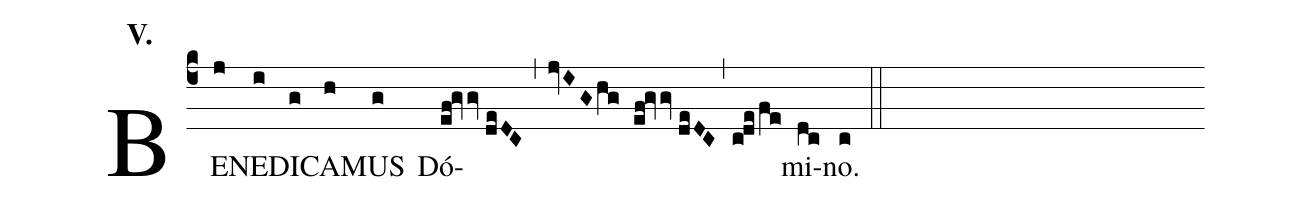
mode:V.;
office-part:Kyriale;
%%
(c4) BE(j)NE(i)DI(g)CA(h)MUS(g) Dó(ef!gvv//deDC,jvIG/hg ef!gvv//deDC,c!de/fe)mi(dc)no.(c) (::)
